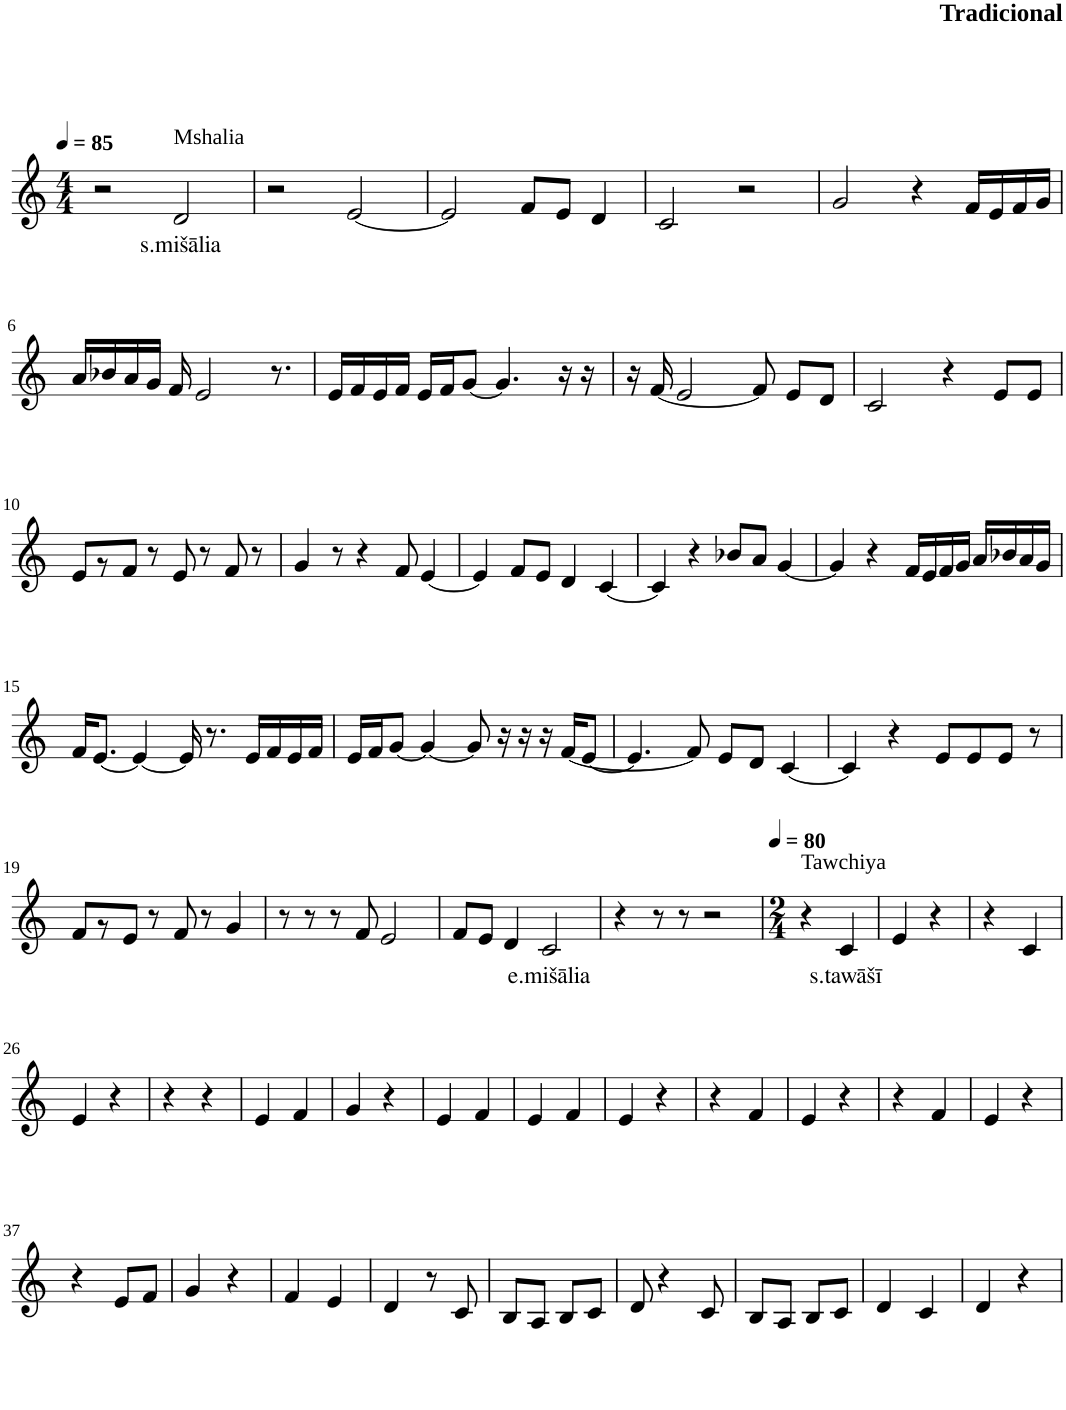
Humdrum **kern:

**kern	**text
*part1	*part1
*staff1	*staff1
*I"Violin	*
*clefG2	*
*k[]	*
*M4/4	*
*MM85	*
=1	=1
2r	.
!LO:TX:a:t=Mshalia	!
!	!LO:LY:b
2d/	s.mišālia
=2	=2
2r	.
[2e/	.
=3	=3
2e/]	.
8f/L	.
8e/J	.
4d/	.
=4	=4
2c/	.
2r	.
=5	=5
2g/	.
4r	.
16f/LL	.
16e/	.
16f/	.
16g/JJ	.
!!LO:LB:g=z
=6	=6
16a/LL	.
16b-X/	.
16a/	.
16g/JJ	.
16f/	.
2e/	.
8.r	.
=7	=7
16e/LL	.
16f/	.
16e/	.
16f/JJ	.
16e/LL	.
16f/J	.
[8g/J	.
4.g/]	.
16r	.
16r	.
=8	=8
16r	.
[16f/	.
2e/	.
8f/]	.
8e/L	.
8d/J	.
=9	=9
2c/	.
4r	.
8e/L	.
8e/J	.
!!LO:LB:g=z
=10	=10
8e/L	.
8r	.
8f/J	.
8r	.
8e/	.
8r	.
8f/	.
8r	.
=11	=11
4g/	.
8r	.
4r	.
8f/	.
[4e/	.
=12	=12
4e/]	.
8f/L	.
8e/J	.
4d/	.
[4c/	.
=13	=13
4c/]	.
4r	.
8b-X/L	.
8a/J	.
[4g/	.
=14	=14
4g/]	.
4r	.
16f/LL	.
16e/	.
16f/	.
16g/JJ	.
16a/LL	.
16b-X/	.
16a/	.
16g/JJ	.
!!LO:LB:g=z
=15	=15
16f/KL	.
[8.e/J	.
4e/_	.
16e/]	.
8.r	.
16e/LL	.
16f/	.
16e/	.
16f/JJ	.
=16	=16
16e/LL	.
16f/J	.
[8g/J	.
4g/_	.
8g/]	.
16r	.
16r	.
16r	.
[16f/KL	.
[8e/J	.
=17	=17
4.e/]	.
8f/]	.
8e/L	.
8d/J	.
[4c/	.
=18	=18
4c/]	.
4r	.
8e/L	.
8e/	.
8e/J	.
8r	.
!!LO:LB:g=z
=19	=19
8f/L	.
8r	.
8e/J	.
8r	.
8f/	.
8r	.
4g/	.
=20	=20
8r	.
8r	.
8r	.
8f/	.
2e/	.
=21	=21
8f/L	.
8e/J	.
4d/	.
!	!LO:LY:b
2c/	e.mišālia
=22	=22
4r	.
8r	.
8r	.
2r	.
=23	=23
*M2/4	*
*MM80	*
!LO:TX:a:t=Tawchiya	!
4r	.
!	!LO:LY:b
4c/	s.tawāšī
=24	=24
4e/	.
4r	.
=25	=25
4r	.
4c/	.
!!LO:LB:g=z
=26	=26
4e/	.
4r	.
=27	=27
4r	.
4r	.
=28	=28
4e/	.
4f/	.
=29	=29
4g/	.
4r	.
=30	=30
4e/	.
4f/	.
=31	=31
4e/	.
4f/	.
=32	=32
4e/	.
4r	.
=33	=33
4r	.
4f/	.
=34	=34
4e/	.
4r	.
=35	=35
4r	.
4f/	.
=36	=36
4e/	.
4r	.
!!LO:LB:g=z
=37	=37
4r	.
8e/L	.
8f/J	.
=38	=38
4g/	.
4r	.
=39	=39
4f/	.
4e/	.
=40	=40
4d/	.
8r	.
8c/	.
=41	=41
8B/L	.
8A/J	.
8B/L	.
8c/J	.
=42	=42
8d/	.
4r	.
8c/	.
=43	=43
8B/L	.
8A/J	.
8B/L	.
8c/J	.
=44	=44
4d/	.
4c/	.
=45	=45
4d/	.
4r	.
=	=
*-	*-
